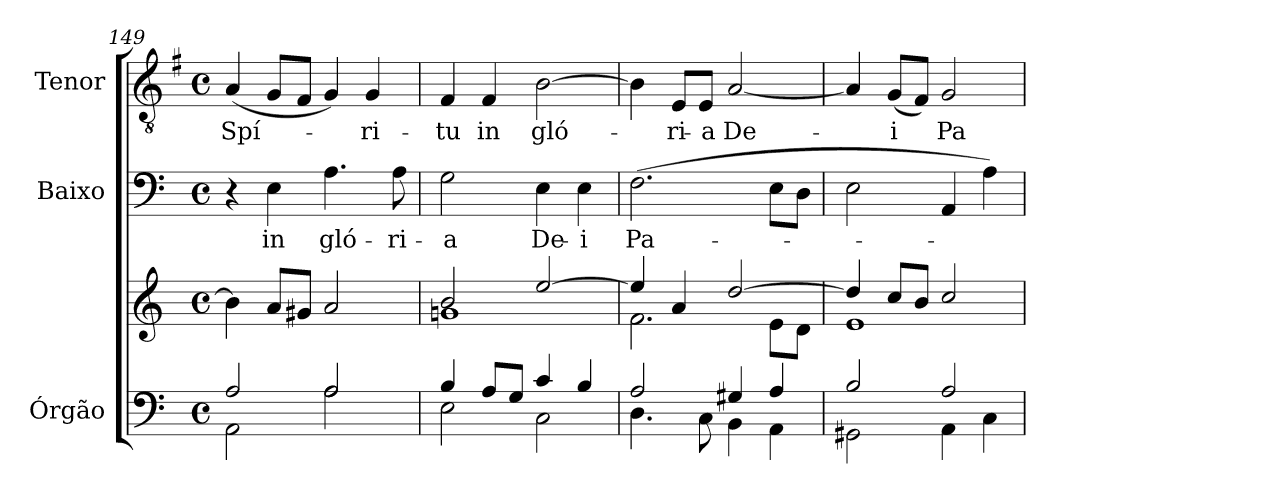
**kern	**kern	**kern	**text	**kern	**text
*part3	*part3	*part2	*part2	*part1	*part1
*staff4	*staff3	*staff2	*staff2	*staff1	*staff1
*I"Órgão	*	*I"Baixo	*	*I"Tenor	*
*I'Órg.	*	*	*	*I'Tr.	*
*clefF4	*clefG2	*clefF4	*	*clefGv2	*
*	*	*	*	*ITrd4c7	*
*k[]	*k[]	*k[]	*	*k[]	*
*C:	*C:	*C:	*	*C:	*
*M4/4	*M4/4	*M4/4	*	*M4/4	*
*met(c)	*met(c)	*met(c)	*	*met(c)	*
=149	=149	=149	=149	=149	=149
*^	*	*	*	*	*
!	!	!	!	!	!	!LO:LY:b:color=#000000
2Ai/	2AAi\	4bi\]	4r	.	(4Di/	Spí-
!	!	!	!	!LO:LY:b:color=#000000	!	!
.	.	8ai/L	4Ei\	in	8Ci/L	.
.	.	8g#Xi/J	.	.	8BBi/J	.
!	!	!	!	!LO:LY:b:color=#000000	!	!
2Ai/	2Ai\	2ai/	4.Ai\	gló-	4Ci/)	.
!	!	!	!	!	!	!LO:LY:b:color=#000000
.	.	.	.	.	4Ci/	-ri-
!	!	!	!	!LO:LY:b:color=#000000	!	!
.	.	.	8Ai\	-ri-	.	.
!!LO:LB:g=z
=150	=150	=150	=150	=150	=150	=150
*	*	*^	*	*	*	*
!	!	!	!	!	!LO:LY:b:color=#000000	!	!
!	!	!	!	!	!	!	!LO:LY:b:color=#000000
4Bi/	2Ei\	2bi/	1gni	2Gi\	-a	4BBi/	-tu
!	!	!	!	!	!	!	!LO:LY:b:color=#000000
8Ai/L	.	.	.	.	.	4BBi/	in
8Gi/J	.	.	.	.	.	.	.
!	!	!	!	!	!LO:LY:b:color=#000000	!	!
!	!	!	!	!	!	!	!LO:LY:b:color=#000000
4ci/	2Ci\	[>2eei/	.	4Ei\	De-	[>2Ei\	gló-
!	!	!	!	!	!LO:LY:b:color=#000000	!	!
4Bi/	.	.	.	4Ei\	-i	.	.
=151	=151	=151	=151	=151	=151	=151	=151
!	!	!	!	!	!LO:LY:b:color=#000000	!	!
2Ai/	4.Di\	4eei/]	2.fi\	(2.Fi\	Pa-	4Ei\]	.
!	!	!	!	!	!	!	!LO:LY:b:color=#000000
.	.	4ai/	.	.	.	8AAi/L	-ri-
!	!	!	!	!	!	!	!LO:LY:b:color=#000000
.	8Ci\	.	.	.	.	8AAi/J	-a
!	!	!	!	!	!	!	!LO:LY:b:color=#000000
4G#Xi/	4BBi\	[>2ddi/	.	.	.	[<2Di/	De-
4Ai/	4AAi\	.	8ei\L	8Ei\L	.	.	.
.	.	.	8di\J	8Di\J	.	.	.
=152	=152	=152	=152	=152	=152	=152	=152
2Bi/	2GG#Xi\	4ddi/]	1ei	2Ei\	.	4Di/]	.
!	!	!	!	!	!	!	!LO:LY:b:color=#000000
.	.	8cci/L	.	.	.	(8Ci/L	-i
.	.	8bi/J	.	.	.	8BBi/J)	.
!	!	!	!	!	!	!	!LO:LY:b:color=#000000
2Ai/	4AAi\	2cci/	.	4AAi/	.	2Ci/	Pa-
.	4Ci\	.	.	4Ai\)	.	.	.
*v	*v	*	*	*	*	*	*
*	*v	*v	*	*	*	*
=	=	=	=	=	=
*-	*-	*-	*-	*-	*-
